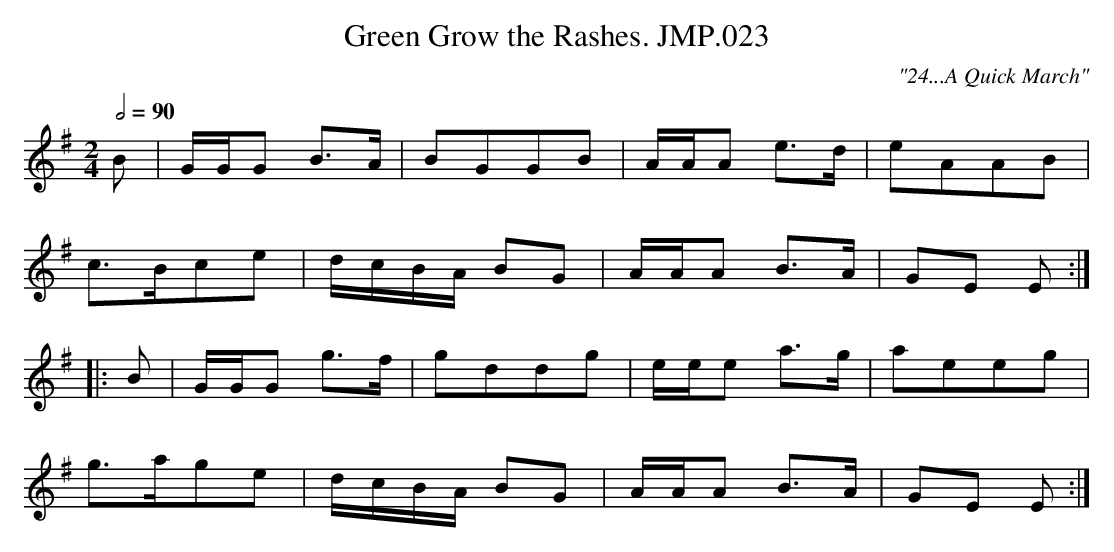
X:1
T:Green Grow the Rashes. JMP.023
M:2/4
L:1/8
Q:1/2=90
C:"24...A Quick March"
K:G Major
B | G/G/G B>A | BGGB | A/A/A e>d | eAAB |
c>Bce | d/c/B/A/ BG | A/A/A B>A | GE E:|
|:B | G/G/G g>f | gddg | e/e/e a>g | aeeg |
g>age | d/c/B/A/ BG | A/A/A B>A | GE E :|
